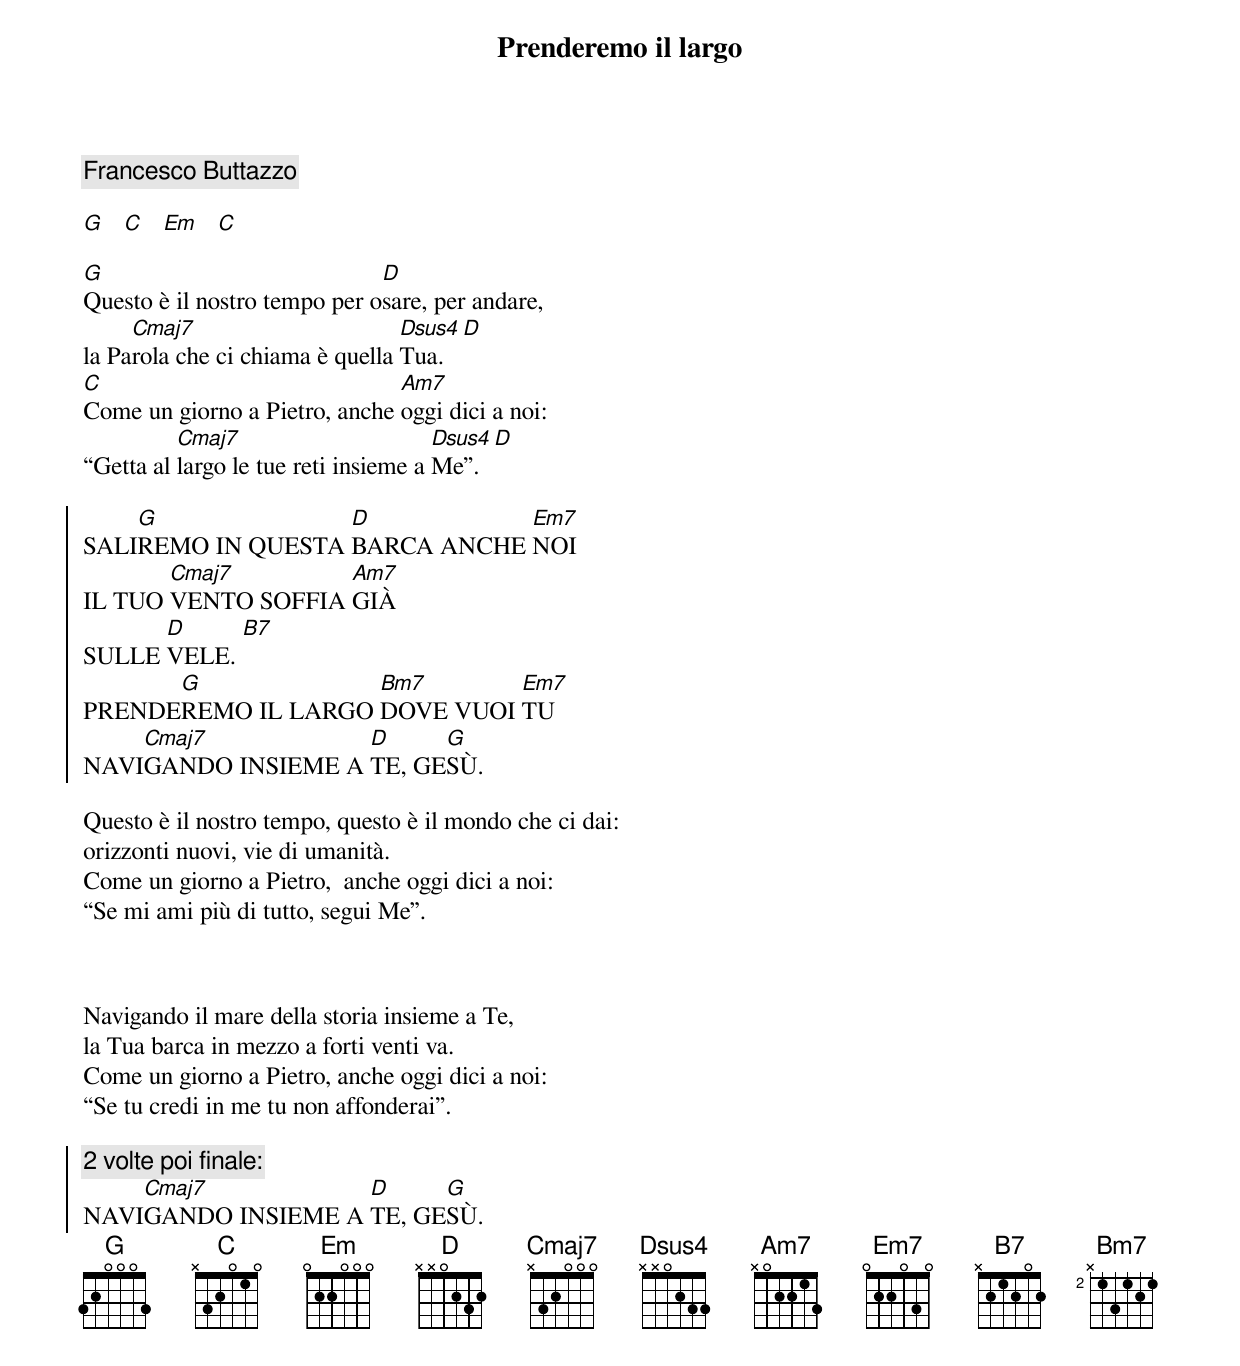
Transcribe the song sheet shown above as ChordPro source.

{title:Prenderemo il largo}
{comment:Francesco Buttazzo}

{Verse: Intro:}
[G]   [C]   [Em]   [C]

[G]Questo è il nostro tempo per o[D]sare, per andare,
la Pa[Cmaj7]rola che ci chiama è quella [Dsus4]Tua. [D]
[C]Come un giorno a Pietro, anche [Am7]oggi dici a noi:
“Getta al [Cmaj7]largo le tue reti insieme a [Dsus4]Me”.  [D]

{soc}
SALI[G]REMO IN QUESTA [D]BARCA ANCHE [Em7]NOI
IL TUO [Cmaj7]VENTO SOFFIA [Am7]GIÀ
SULLE [D]VELE. [B7]
PRENDE[G]REMO IL LARGO [Bm7]DOVE VUOI [Em7]TU
NAVI[Cmaj7]GANDO INSIEME A [D]TE, GE[G]SÙ.
{eoc}

Questo è il nostro tempo, questo è il mondo che ci dai:
orizzonti nuovi, vie di umanità.
Come un giorno a Pietro,  anche oggi dici a noi:
“Se mi ami più di tutto, segui Me”.

{soc}

{eoc}

Navigando il mare della storia insieme a Te,
la Tua barca in mezzo a forti venti va.
Come un giorno a Pietro, anche oggi dici a noi:
“Se tu credi in me tu non affonderai”.

{soc}
{c:2 volte poi finale:}
NAVI[Cmaj7]GANDO INSIEME A [D]TE, GE[G]SÙ.
{eoc}
